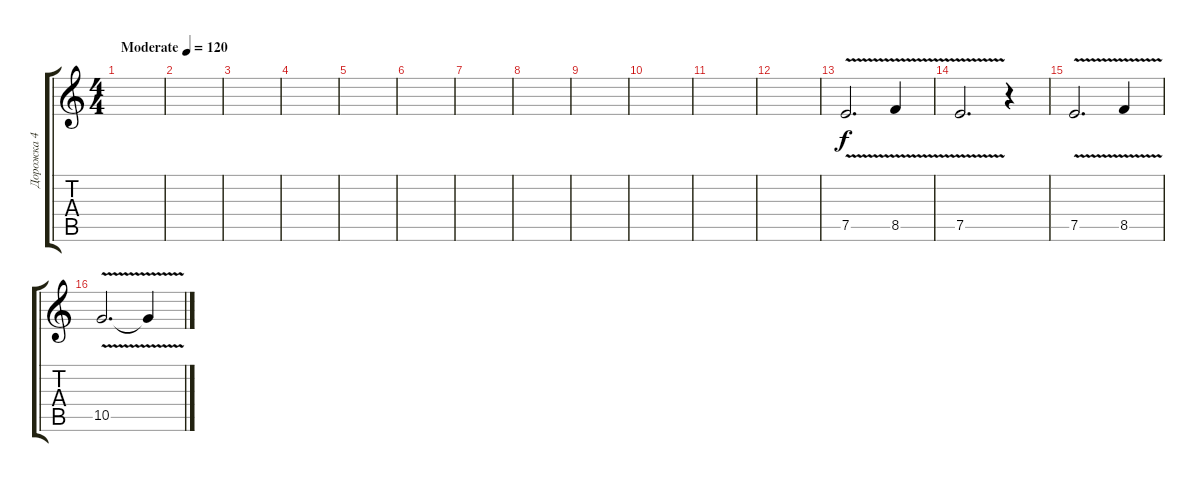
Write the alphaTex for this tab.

\track ("Дорожка 4" "Дорожка 4") {instrument overdrivenguitar}
\staff {score tabs}
\tuning (E4 B3 G3 D3 A2 E2) {hide}
\ts (4 4)
\tempo (120 "Moderate")
\clef g2
\ks c
|
|
|
|
|
|
|
|
|
|
|
|
7.5{v}.2{d} 8.5{v}.4 |
7.5{v}.2{d} r.4 |
7.5{v}.2{d} 8.5{v}.4 |
10.5{v}.2{d} 10.5{ss t}.4
